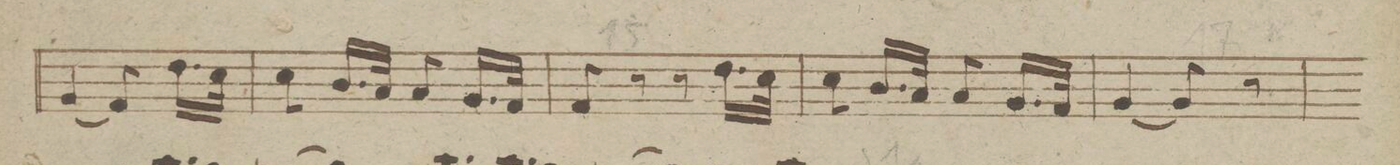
**kern	**dynam
*I"Fagotto Primo.	*
*clefF4	*
*k[b-e-]	*
*M2/4	*
(4BB-/	.
8AA/)	.
16.F\LL	.
32E-\JJk	.
=14	=14
8E-\	.
16.D/LL	.
32C/JJk	.
8C/	.
16.BB-/LL	.
32AA/JJk	.
=15	=15
8AA/	.
8r	.
8r	.
16.F\LL	.
32E-\JJk	.
=16	=16
8E-\	.
16.D/LL	.
32C/JJk	.
8C/	.
16.BB-/LL	.
32AA/JJk	.
=17	=17
[4BB-/	.
8BB-/]	.
8r	.
=18	=18
*-	*-
